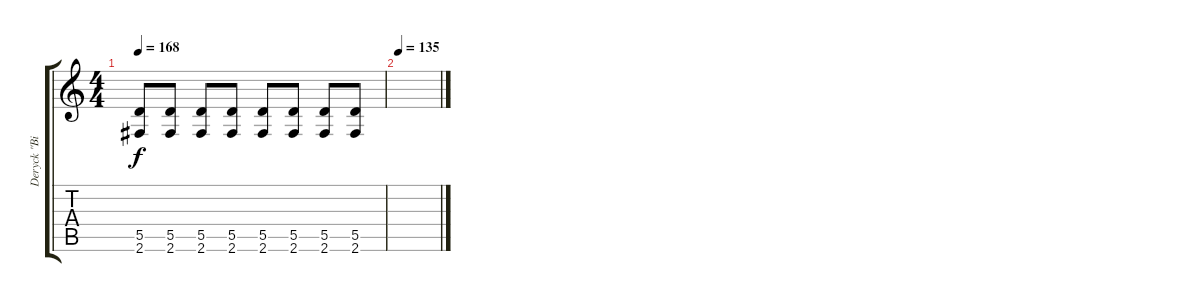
\track ("Deryck \"Bizzy D\" Whibley" "Deryck \"Bi") {instrument overdrivenguitar}
\staff {score tabs}
\tuning (E4 B3 G3 D3 A2 E2) {hide}
\ts (4 4)
\tempo 168
\clef g2
\ks c
(5.5 2.6).8{dy f} (5.5 2.6).8 (5.5 2.6).8 (5.5 2.6).8 (5.5 2.6).8 (5.5 2.6).8 (5.5 2.6).8 (5.5 2.6).8 |
\tempo 200
\tempo 135
